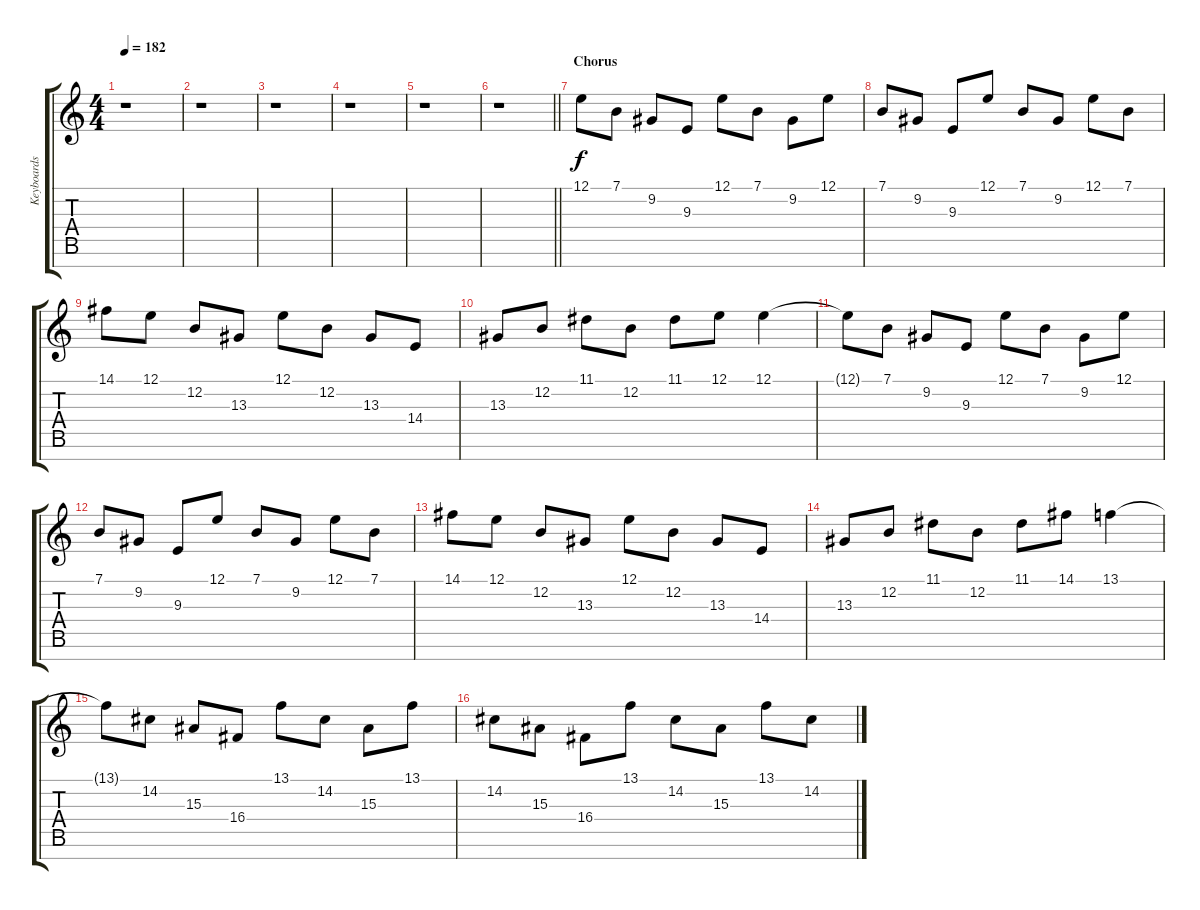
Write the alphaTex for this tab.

\track ("Keyboards" "Keyboards") {instrument pad5bowed}
\staff {score tabs}
\tuning (E4 B3 G3 D3 A2 E2 B1) {hide}
\ts (4 4)
\tempo 182
\clef g2
\ks c
r.1{dy f} |
r.1 |
r.1 |
r.1 |
r.1 |
\barLineRight lightlight
r.1 |
\section ("" "Chorus")
12.1.8 7.1.8 9.2.8 9.3.8 12.1.8 7.1.8 9.2.8 12.1.8 |
7.1.8 9.2.8 9.3.8 12.1.8 7.1.8 9.2.8 12.1.8 7.1.8 |
14.1.8 12.1.8 12.2.8 13.3.8 12.1.8 12.2.8 13.3.8 14.4.8 |
13.3.8 12.2.8 11.1.8 12.2.8 11.1.8 12.1.8 12.1.4 |
12.1{t}.8 7.1.8 9.2.8 9.3.8 12.1.8 7.1.8 9.2.8 12.1.8 |
7.1.8 9.2.8 9.3.8 12.1.8 7.1.8 9.2.8 12.1.8 7.1.8 |
14.1.8 12.1.8 12.2.8 13.3.8 12.1.8 12.2.8 13.3.8 14.4.8 |
13.3.8 12.2.8 11.1.8 12.2.8 11.1.8 14.1.8 13.1.4 |
13.1{t}.8 14.2.8 15.3.8 16.4.8 13.1.8 14.2.8 15.3.8 13.1.8 |
14.2.8 15.3.8 16.4.8 13.1.8 14.2.8 15.3.8 13.1.8 14.2.8
